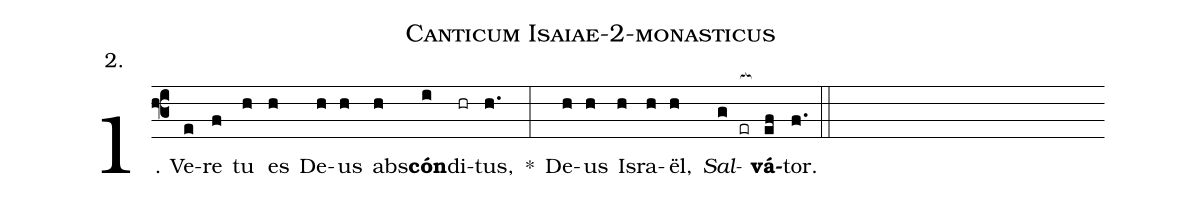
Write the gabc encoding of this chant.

name: Canticum Isaiae-2-monasticus;
annotation: 2.;
%%
(f3)1. Ve(e)re(f) tu(h) es(h) De(h)us(h) abs(h)<b>cón</b>(i)di(hr)tus,(h.) *(:) De(h)us(h) Is(h)ra(h)ël,(h) <i>Sal</i>(g er[ocb:1{])<b>vá</b>(ef[ocb:0}])tor.(f.) (::)
